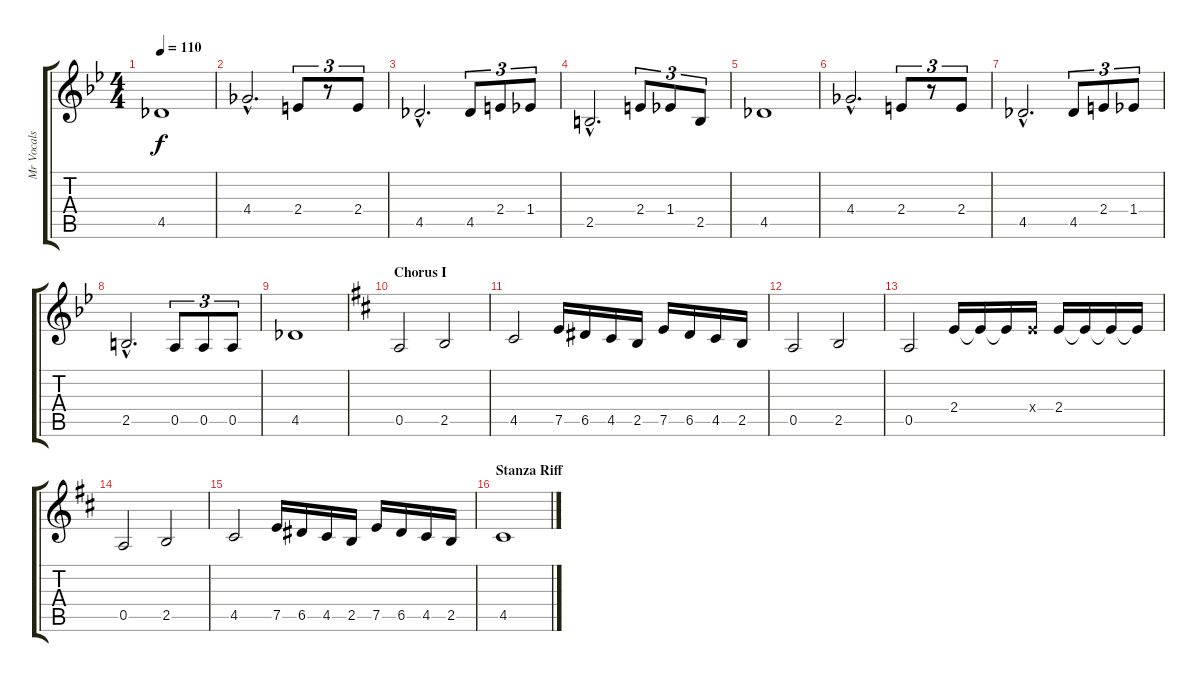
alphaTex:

\track ("Mr Vocals" "Mr Vocals") {instrument englishhorn}
\staff {score tabs}
\tuning (E5 B4 G4 D4 A3 E3) {hide}
\ts (4 4)
\tempo 110
\clef g2
\ks bb
4.5.1{dy f} |
4.4{hac}.2{d} 2.4.8{tu (3 2)} r.8{tu (3 2)} 2.4.8{tu (3 2)} |
4.5{hac}.2{d} 4.5.8{tu (3 2)} 2.4.8{tu (3 2)} 1.4.8{tu (3 2)} |
2.5{hac}.2{d} 2.4.8{tu (3 2)} 1.4.8{tu (3 2)} 2.5.8{tu (3 2)} |
4.5.1 |
4.4{hac}.2{d} 2.4.8{tu (3 2)} r.8{tu (3 2)} 2.4.8{tu (3 2)} |
4.5{hac}.2{d} 4.5.8{tu (3 2)} 2.4.8{tu (3 2)} 1.4.8{tu (3 2)} |
2.5{hac}.2{d} 0.5.8{tu (3 2)} 0.5.8{tu (3 2)} 0.5.8{tu (3 2)} |
4.5.1 |
\section ("" "Chorus I")
\ks bminor
0.5.2 2.5.2 |
4.5.2 7.5.16 6.5.16 4.5.16 2.5.16 7.5.16 6.5.16 4.5.16 2.5.16 |
0.5.2 2.5.2 |
0.5.2 2.4.16 2.4{t}.16 2.4{t}.16 2.4{x}.16 2.4.16 2.4{t}.16 2.4{t}.16 2.4{t}.16 |
0.5.2 2.5.2 |
4.5.2 7.5.16 6.5.16 4.5.16 2.5.16 7.5.16 6.5.16 4.5.16 2.5.16 |
\section ("" "Stanza Riff")
4.5.1
